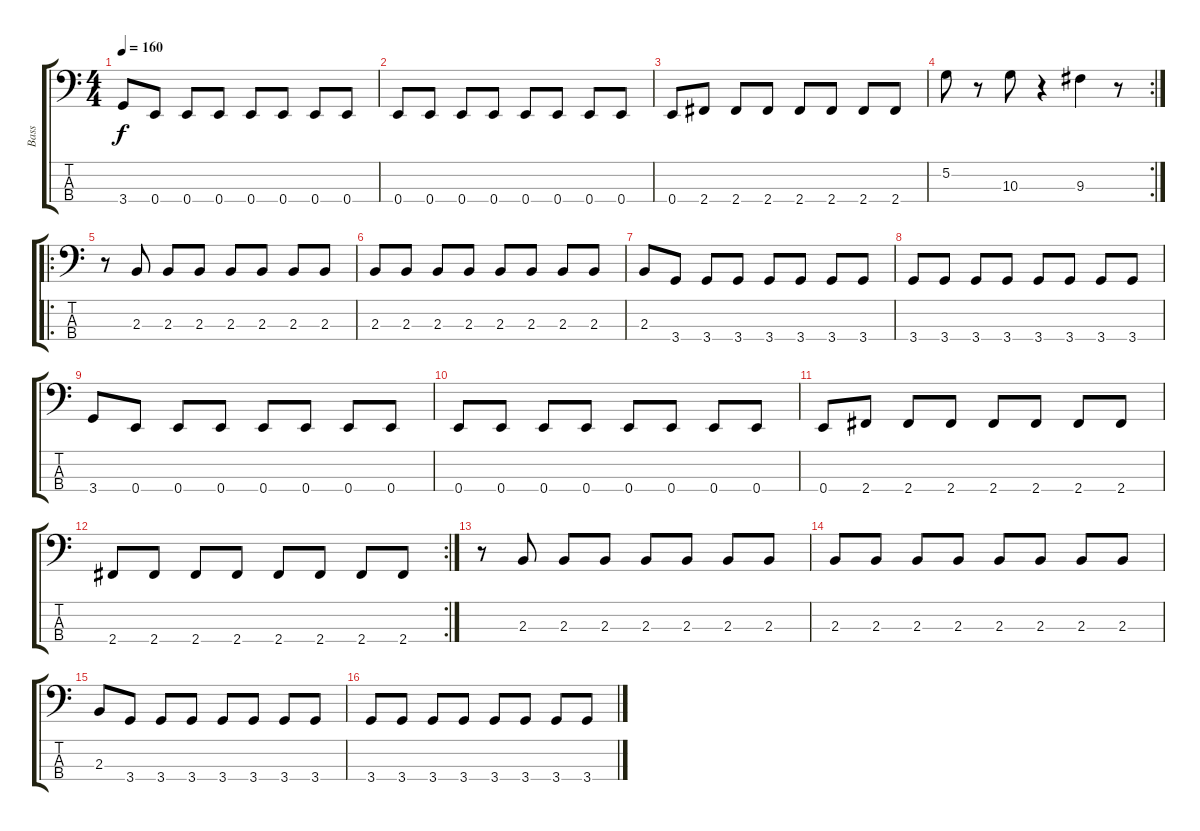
\track ("Bass" "Bass") {instrument electricbasspick}
\staff {score tabs}
\tuning (G2 D2 A1 E1) {hide}
\ts (4 4)
\tempo 160
\clef f4
\ks c
3.4.8{dy f} 0.4.8 0.4.8 0.4.8 0.4.8 0.4.8 0.4.8 0.4.8 |
0.4.8 0.4.8 0.4.8 0.4.8 0.4.8 0.4.8 0.4.8 0.4.8 |
0.4.8 2.4.8 2.4.8 2.4.8 2.4.8 2.4.8 2.4.8 2.4.8 |
\rc 2
5.2.8 r.8 10.3.8 r.4 9.3.4 r.8 |
\ro
r.8 2.3.8 2.3.8 2.3.8 2.3.8 2.3.8 2.3.8 2.3.8 |
2.3.8 2.3.8 2.3.8 2.3.8 2.3.8 2.3.8 2.3.8 2.3.8 |
2.3.8 3.4.8 3.4.8 3.4.8 3.4.8 3.4.8 3.4.8 3.4.8 |
3.4.8 3.4.8 3.4.8 3.4.8 3.4.8 3.4.8 3.4.8 3.4.8 |
3.4.8 0.4.8 0.4.8 0.4.8 0.4.8 0.4.8 0.4.8 0.4.8 |
0.4.8 0.4.8 0.4.8 0.4.8 0.4.8 0.4.8 0.4.8 0.4.8 |
0.4.8 2.4.8 2.4.8 2.4.8 2.4.8 2.4.8 2.4.8 2.4.8 |
\rc 2
2.4.8 2.4.8 2.4.8 2.4.8 2.4.8 2.4.8 2.4.8 2.4.8 |
r.8 2.3.8 2.3.8 2.3.8 2.3.8 2.3.8 2.3.8 2.3.8 |
2.3.8 2.3.8 2.3.8 2.3.8 2.3.8 2.3.8 2.3.8 2.3.8 |
2.3.8 3.4.8 3.4.8 3.4.8 3.4.8 3.4.8 3.4.8 3.4.8 |
3.4.8 3.4.8 3.4.8 3.4.8 3.4.8 3.4.8 3.4.8 3.4.8
